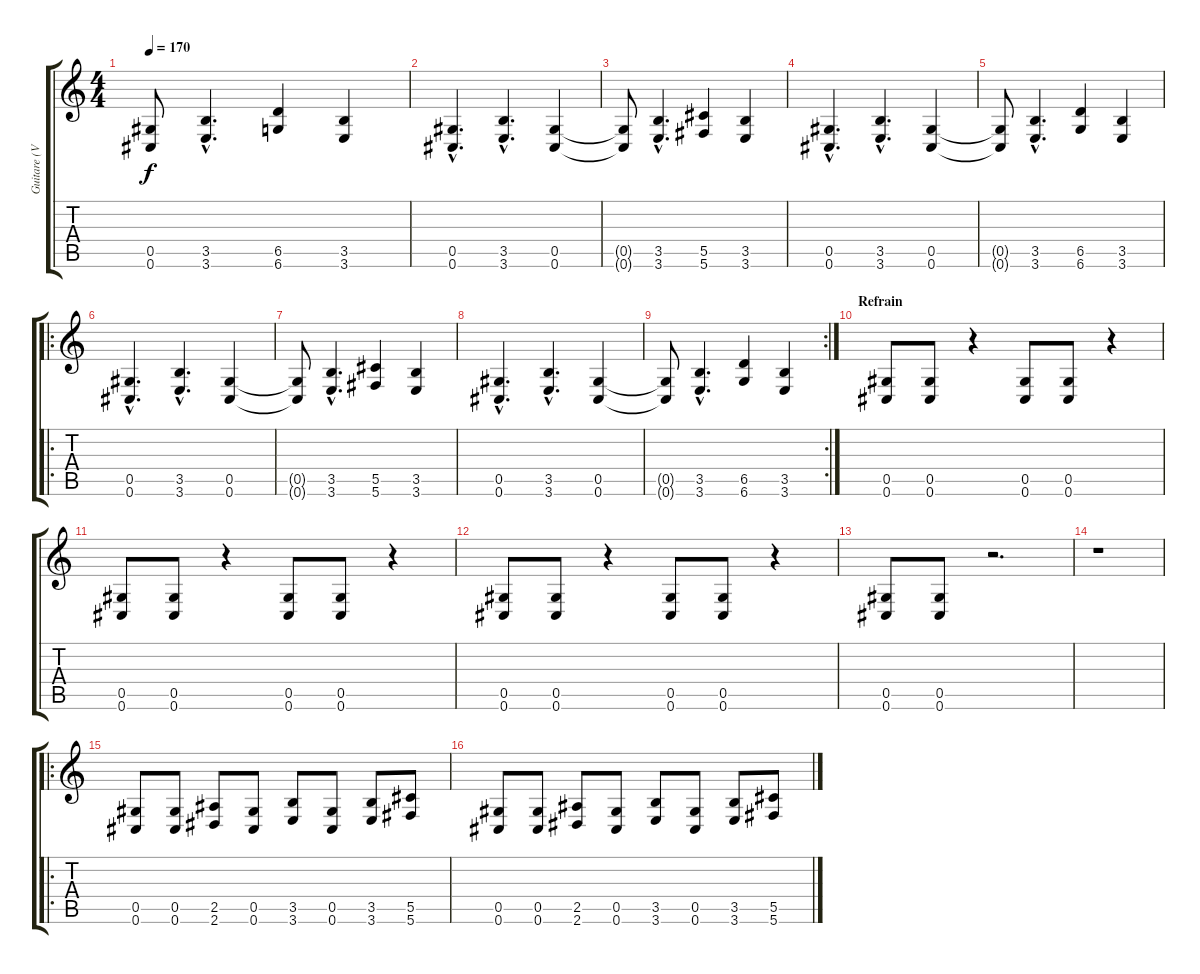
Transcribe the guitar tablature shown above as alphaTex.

\track ("Guitare (Virus)" "Guitare (V") {instrument distortionguitar}
\staff {score tabs}
\tuning (Eb4 Bb3 Gb3 Db3 Ab2 Db2) {hide}
\ts (4 4)
\tempo 170
\clef g2
\ks c
(0.5{t} 0.6{t}).8{dy f} (3.5{hac} 3.6{hac}).4{d} (6.5 6.6).4 (3.5 3.6).4 |
(0.5{hac} 0.6{hac}).4{d} (3.5{hac} 3.6{hac}).4{d} (0.5 0.6).4 |
(0.5{t} 0.6{t}).8 (3.5{hac} 3.6{hac}).4{d} (5.5 5.6).4 (3.5 3.6).4 |
(0.5{hac} 0.6{hac}).4{d} (3.5{hac} 3.6{hac}).4{d} (0.5 0.6).4 |
(0.5{t} 0.6{t}).8 (3.5{hac} 3.6{hac}).4{d} (6.5 6.6).4 (3.5 3.6).4 |
\ro
(0.5{hac} 0.6{hac}).4{d} (3.5{hac} 3.6{hac}).4{d} (0.5 0.6).4 |
(0.5{t} 0.6{t}).8 (3.5{hac} 3.6{hac}).4{d} (5.5 5.6).4 (3.5 3.6).4 |
(0.5{hac} 0.6{hac}).4{d} (3.5{hac} 3.6{hac}).4{d} (0.5 0.6).4 |
\rc 2
(0.5{t} 0.6{t}).8 (3.5{hac} 3.6{hac}).4{d} (6.5 6.6).4 (3.5 3.6).4 |
\section ("" "Refrain")
(0.5 0.6).8 (0.5 0.6).8 r.4 (0.5 0.6).8 (0.5 0.6).8 r.4 |
(0.5 0.6).8 (0.5 0.6).8 r.4 (0.5 0.6).8 (0.5 0.6).8 r.4 |
(0.5 0.6).8 (0.5 0.6).8 r.4 (0.5 0.6).8 (0.5 0.6).8 r.4 |
(0.5 0.6).8 (0.5 0.6).8 r.2{d} |
r.1 |
\ro
(0.5 0.6).8 (0.5 0.6).8 (2.5 2.6).8 (0.5 0.6).8 (3.5 3.6).8 (0.5 0.6).8 (3.5 3.6).8 (5.5 5.6).8 |
(0.5 0.6).8 (0.5 0.6).8 (2.5 2.6).8 (0.5 0.6).8 (3.5 3.6).8 (0.5 0.6).8 (3.5 3.6).8 (5.5 5.6).8
